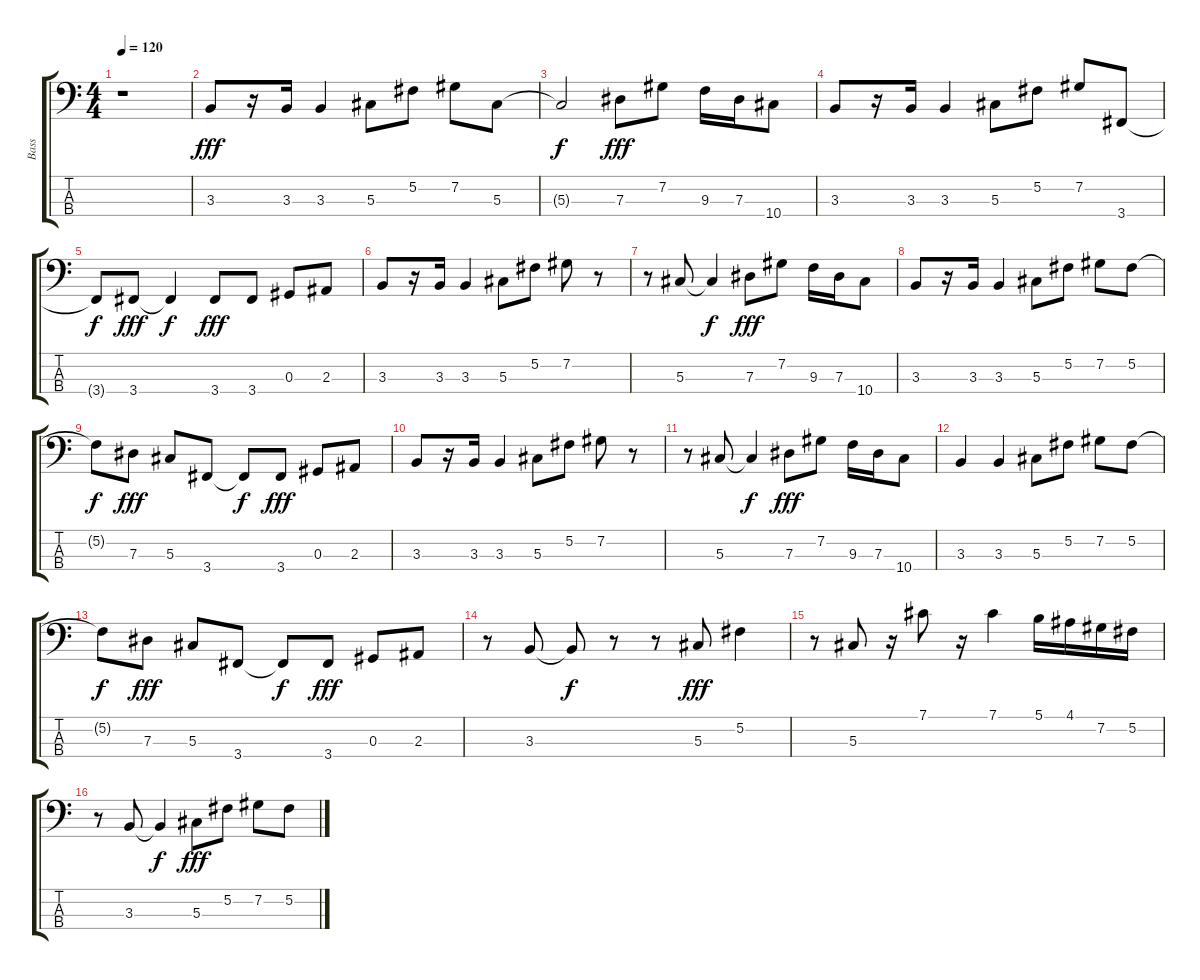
\track ("Bass" "Bass") {instrument electricbasspick}
\staff {score tabs}
\tuning (Gb2 Db2 Ab1 Eb1) {hide}
\ts (4 4)
\tempo 120
\clef f4
\ks c
r.1{dy fff} |
3.3.8 r.16 3.3.16 3.3.4 5.3.8 5.2.8 7.2.8 5.3.8 |
5.3{t}.2{dy f} 7.3.8{dy fff} 7.2.8 9.3.16 7.3.16 10.4.8 |
3.3.8 r.16 3.3.16 3.3.4 5.3.8 5.2.8 7.2.8 3.4.8 |
3.4{t}.8{dy f} 3.4.8{dy fff} 3.4{t}.4{dy f} 3.4.8{dy fff} 3.4.8 0.3.8 2.3.8 |
3.3.8 r.16 3.3.16 3.3.4 5.3.8 5.2.8 7.2.8 r.8 |
r.8 5.3.8 5.3{t}.4{dy f} 7.3.8{dy fff} 7.2.8 9.3.16 7.3.16 10.4.8 |
3.3.8 r.16 3.3.16 3.3.4 5.3.8 5.2.8 7.2.8 5.2.8 |
5.2{t}.8{dy f} 7.3.8{dy fff} 5.3.8 3.4.8 3.4{t}.8{dy f} 3.4.8{dy fff} 0.3.8 2.3.8 |
3.3.8 r.16 3.3.16 3.3.4 5.3.8 5.2.8 7.2.8 r.8 |
r.8 5.3.8 5.3{t}.4{dy f} 7.3.8{dy fff} 7.2.8 9.3.16 7.3.16 10.4.8 |
3.3.4 3.3.4 5.3.8 5.2.8 7.2.8 5.2.8 |
5.2{t}.8{dy f} 7.3.8{dy fff} 5.3.8 3.4.8 3.4{t}.8{dy f} 3.4.8{dy fff} 0.3.8 2.3.8 |
r.8 3.3.8 3.3{t}.8{dy f} r.8 r.8 5.3.8{dy fff} 5.2.4 |
r.8 5.3.8 r.16 7.1.8 r.16 7.1.4 5.1.16 4.1.16 7.2.16 5.2.16 |
r.8 3.3.8 3.3{t}.4{dy f} 5.3.8{dy fff} 5.2.8 7.2.8 5.2.8
